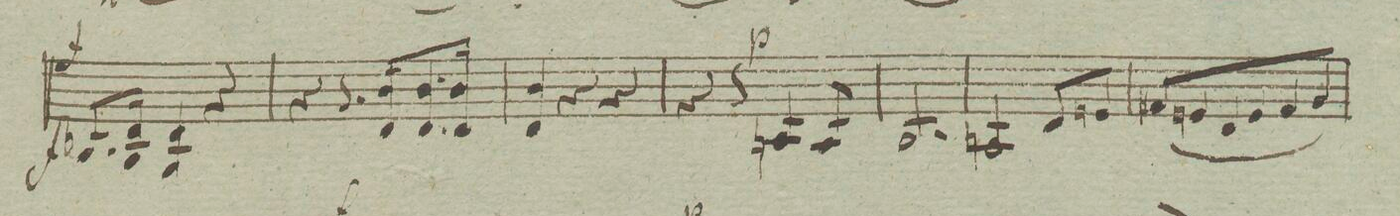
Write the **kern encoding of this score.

**kern	**dynam
*I"Violino. 2do	*
*clefG2	*
*k[b-e-a-]	*
*M3/4	*
8.B-/L	f
16B-/Jk 16d/	.
4B-/ 4d/	.
4r	.
=37	=37
4r	.
8.r	.
16d/KL 16b-/	.
8.d/ 8.b-/	.
16d/Jk 16b-/	.
=38	=38
4d/ 4b-/	.
4r	.
4r	.
=39	=39
4r	.
8r	.
4An/	p
8A/	.
=40	=40
2.B-/	.
=41	=41
2An/	.
8d/L	.
8en/J	.
=42	=42
(8f#X/L	.
8en/	.
8d/	.
8e/	.
8f#/	.
8g/J)	.
=43	=43
*-	*-
